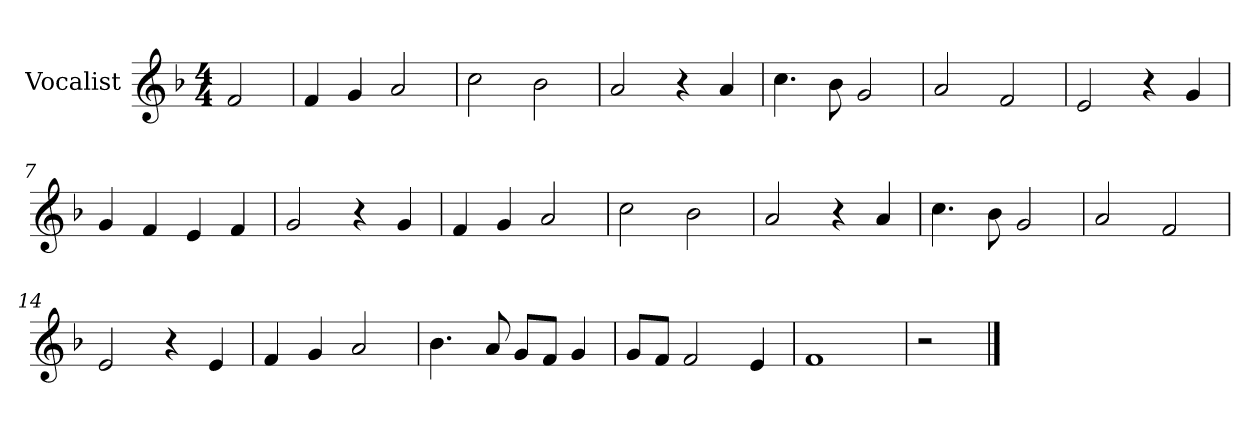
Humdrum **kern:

**kern
*part1
*staff1
*I"Vocalist
*k[b-]
*F:
*M4/4
=
2f
=1
4f
4g
2a
=2
2cc
2b-
=3
2a
4r
4a
=4
4.cc
8b-
2g
=5
2a
2f
=6
2e
4r
4g
=7
4g
4f
4e
4f
=8
2g
4r
4g
=9
4f
4g
2a
=10
2cc
2b-
=11
2a
4r
4a
=12
4.cc
8b-
2g
=13
2a
2f
=14
2e
4r
4e
=15
4f
4g
2a
=16
4.b-
8a
8gL
8fJ
4g
=17
8gL
8fJ
2f
4e
=18
1f
=19
2r
==
*-
